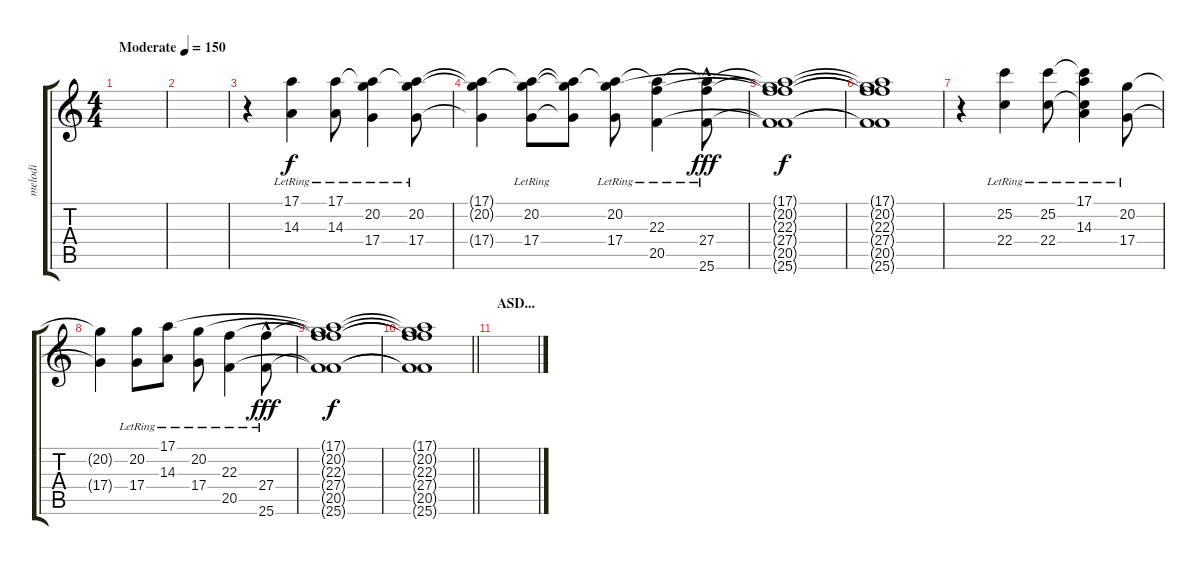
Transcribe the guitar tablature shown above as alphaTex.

\track ("melodi" "melodi") {instrument acousticgrandpiano}
\staff {score tabs}
\tuning (E4 B3 G3 D3 A2 E2) {hide}
\ts (4 4)
\tempo (150 "Moderate")
\clef g2
\ks c
|
|
r.4 (17.1{lr} 14.3{lr}).4 (17.1{lr} 14.3{lr}).8 (17.1{t} 20.2{lr} 17.4{lr}).4 (17.1{t} 20.2{lr} 17.4{lr}).8 |
(17.1{t} 20.2{t} 17.4{t}).4 (17.1{t} 20.2{lr} 17.4{lr}).8 (17.1{t} 20.2{t} 17.4{t}).8 (17.1{t} 20.2{lr} 17.4{lr}).8 (17.1{t} 22.3{lr} 20.5{lr}).4 (17.1{t} 27.4{hac lr} 25.6{hac lr}).8{dy fff} |
(17.1{t} 20.2{t} 22.3{t} 27.4{t} 20.5{t} 25.6{t}).1{dy f} |
(17.1{t} 20.2{t} 22.3{t} 27.4{t} 20.5{t} 25.6{t}).1 |
r.4 (25.2{lr} 22.4{lr}).4 (25.2{lr} 22.4{lr}).8 (17.1{lr} 25.2{t} 14.3{lr} 22.4{t}).4 (20.2{lr} 17.4{lr}).8 |
(20.2{t} 17.4{t}).4 (20.2{lr} 17.4{lr}).8 (17.1{lr} 14.3{lr}).8 (20.2{lr} 17.4{lr}).8 (22.3{lr} 20.5{lr}).4 (27.4{hac lr} 25.6{hac lr}).8{dy fff} |
(17.1{t} 20.2{t} 22.3{t} 27.4{t} 20.5{t} 25.6{t}).1{dy f} |
\barLineRight lightlight
(17.1{t} 20.2{t} 22.3{t} 27.4{t} 20.5{t} 25.6{t}).1 |
\section ("" "ASD...")
